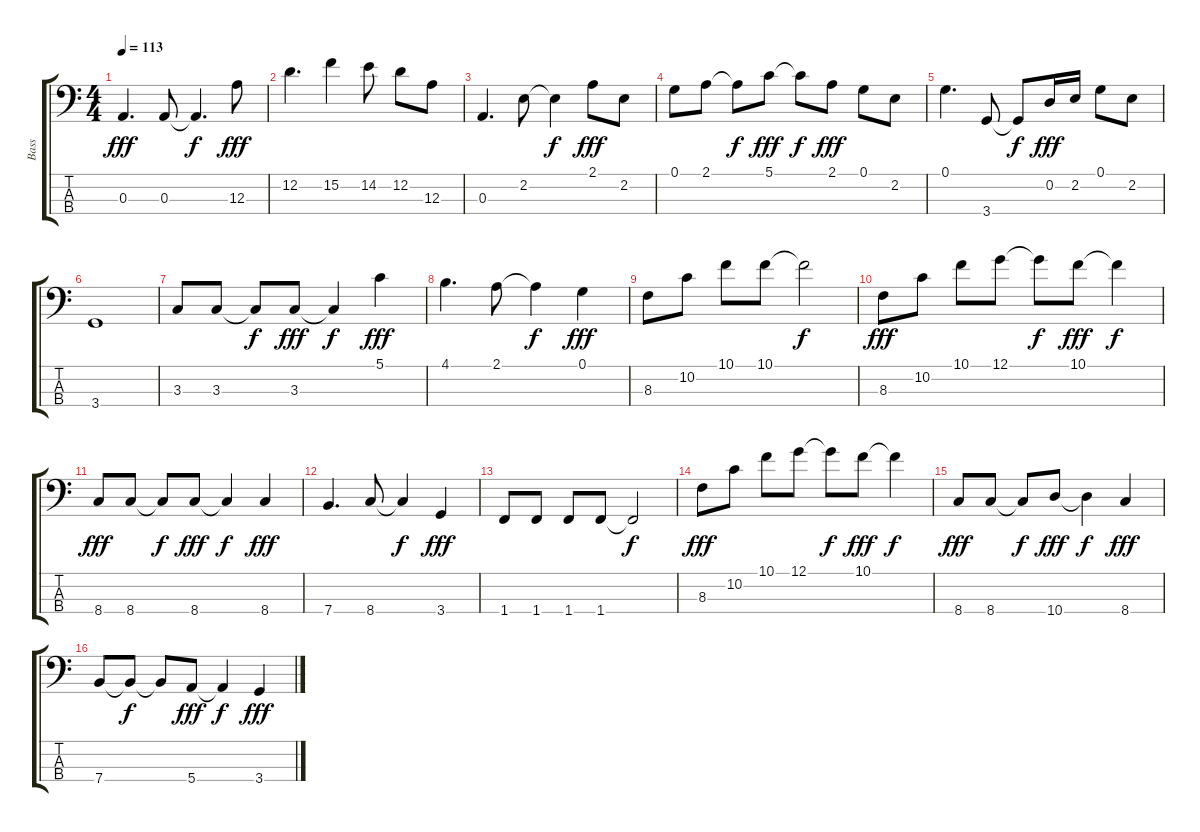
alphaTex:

\track ("Bass" "Bass") {instrument fretlessbass}
\staff {score tabs}
\tuning (G2 D2 A1 E1) {hide}
\ts (4 4)
\tempo 113
\clef f4
\ks c
0.3.4{d dy fff} 0.3.8 0.3{t}.4{d dy f} 12.3.8{dy fff} |
12.2.4{d} 15.2.4 14.2.8 12.2.8 12.3.8 |
0.3.4{d} 2.2.8 2.2{t}.4{dy f} 2.1.8{dy fff} 2.2.8 |
0.1.8 2.1.8 2.1{t}.8{dy f} 5.1.8{dy fff} 5.1{t}.8{dy f} 2.1.8{dy fff} 0.1.8 2.2.8 |
0.1.4{d} 3.4.8 3.4{t}.8{dy f} 0.2.16{dy fff} 2.2.16 0.1.8 2.2.8 |
3.4.1 |
3.3.8 3.3.8 3.3{t}.8{dy f} 3.3.8{dy fff} 3.3{t}.4{dy f} 5.1.4{dy fff} |
4.1.4{d} 2.1.8 2.1{t}.4{dy f} 0.1.4{dy fff} |
8.3.8 10.2.8 10.1.8 10.1.8 10.1{t}.2{dy f} |
8.3.8{dy fff} 10.2.8 10.1.8 12.1.8 12.1{t}.8{dy f} 10.1.8{dy fff} 10.1{t}.4{dy f} |
8.4.8{dy fff} 8.4.8 8.4{t}.8{dy f} 8.4.8{dy fff} 8.4{t}.4{dy f} 8.4.4{dy fff} |
7.4.4{d} 8.4.8 8.4{t}.4{dy f} 3.4.4{dy fff} |
1.4.8 1.4.8 1.4.8 1.4.8 1.4{t}.2{dy f} |
8.3.8{dy fff} 10.2.8 10.1.8 12.1.8 12.1{t}.8{dy f} 10.1.8{dy fff} 10.1{t}.4{dy f} |
8.4.8{dy fff} 8.4.8 8.4{t}.8{dy f} 10.4.8{dy fff} 10.4{t}.4{dy f} 8.4.4{dy fff} |
7.4.8 7.4{t}.8{dy f} 7.4{t}.8 5.4.8{dy fff} 5.4{t}.4{dy f} 3.4.4{dy fff}
